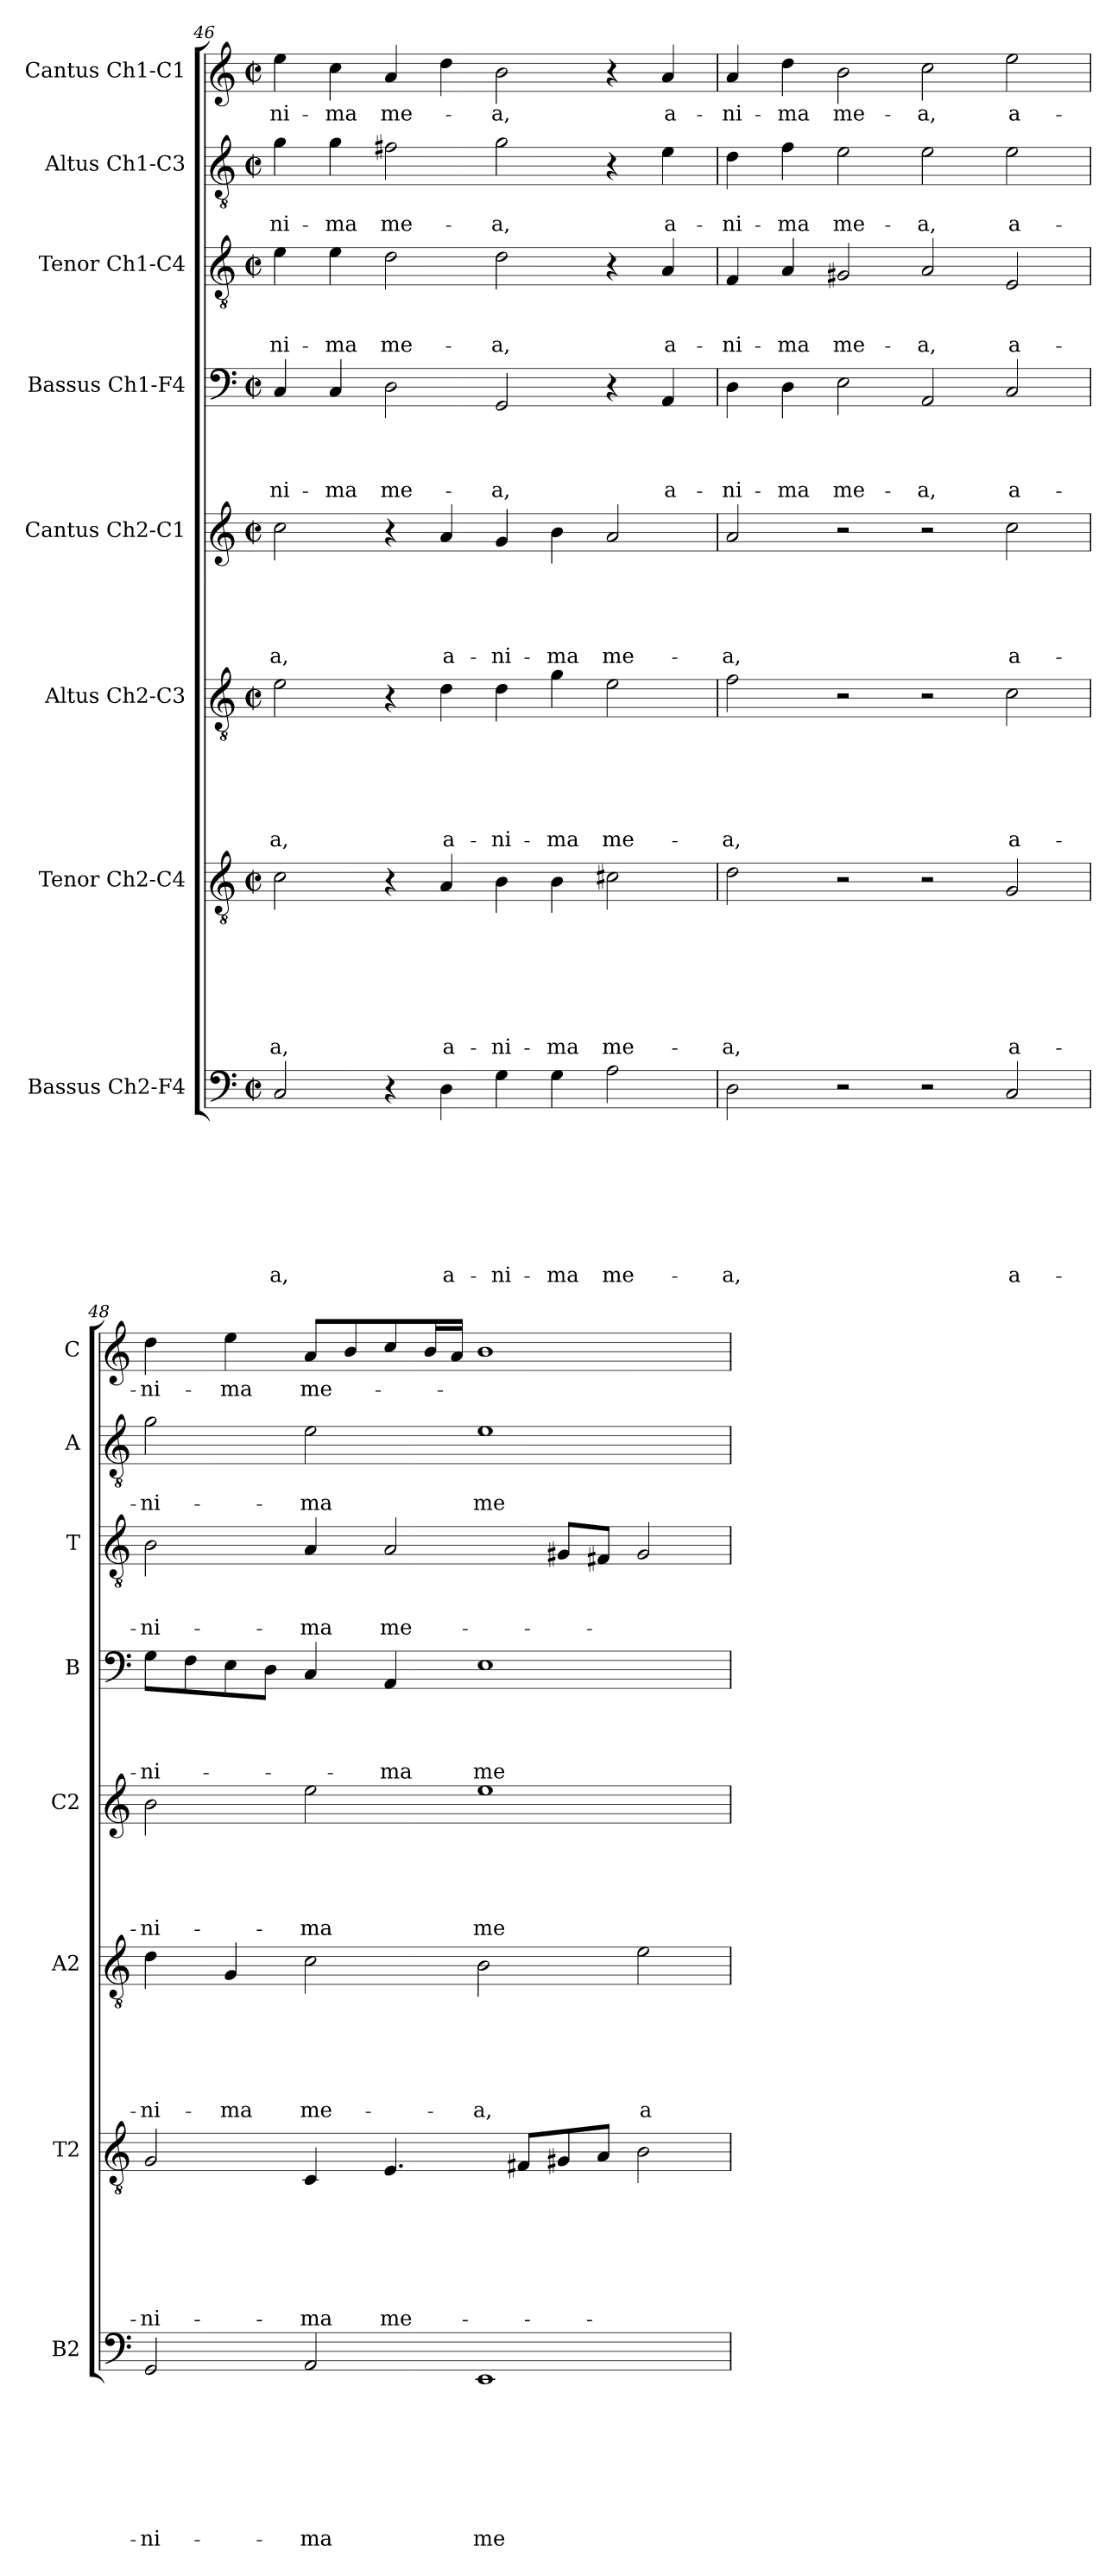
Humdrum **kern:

**kern	**text	**text	**text	**text	**text	**text	**text	**text	**kern	**text	**text	**text	**text	**text	**text	**text	**kern	**text	**text	**text	**text	**text	**text	**kern	**text	**text	**text	**text	**text	**kern	**text	**text	**text	**text	**kern	**text	**text	**text	**kern	**text	**text	**kern	**text
*part8	*part8	*part8	*part8	*part8	*part8	*part8	*part8	*part8	*part7	*part7	*part7	*part7	*part7	*part7	*part7	*part7	*part6	*part6	*part6	*part6	*part6	*part6	*part6	*part5	*part5	*part5	*part5	*part5	*part5	*part4	*part4	*part4	*part4	*part4	*part3	*part3	*part3	*part3	*part2	*part2	*part2	*part1	*part1
*staff8	*staff8	*staff8	*staff8	*staff8	*staff8	*staff8	*staff8	*staff8	*staff7	*staff7	*staff7	*staff7	*staff7	*staff7	*staff7	*staff7	*staff6	*staff6	*staff6	*staff6	*staff6	*staff6	*staff6	*staff5	*staff5	*staff5	*staff5	*staff5	*staff5	*staff4	*staff4	*staff4	*staff4	*staff4	*staff3	*staff3	*staff3	*staff3	*staff2	*staff2	*staff2	*staff1	*staff1
*I"Bassus Ch2-F4	*	*	*	*	*	*	*	*	*I"Tenor Ch2-C4	*	*	*	*	*	*	*	*I"Altus Ch2-C3	*	*	*	*	*	*	*I"Cantus Ch2-C1	*	*	*	*	*	*I"Bassus Ch1-F4	*	*	*	*	*I"Tenor Ch1-C4	*	*	*	*I"Altus Ch1-C3	*	*	*I"Cantus Ch1-C1	*
*I'B2	*	*	*	*	*	*	*	*	*I'T2	*	*	*	*	*	*	*	*I'A2	*	*	*	*	*	*	*I'C2	*	*	*	*	*	*I'B	*	*	*	*	*I'T	*	*	*	*I'A	*	*	*I'C	*
*clefF4	*	*	*	*	*	*	*	*	*clefGv2	*	*	*	*	*	*	*	*clefGv2	*	*	*	*	*	*	*clefG2	*	*	*	*	*	*clefF4	*	*	*	*	*clefGv2	*	*	*	*clefGv2	*	*	*clefG2	*
*k[]	*	*	*	*	*	*	*	*	*k[]	*	*	*	*	*	*	*	*k[]	*	*	*	*	*	*	*k[]	*	*	*	*	*	*k[]	*	*	*	*	*k[]	*	*	*	*k[]	*	*	*k[]	*
*C:	*	*	*	*	*	*	*	*	*C:	*	*	*	*	*	*	*	*C:	*	*	*	*	*	*	*C:	*	*	*	*	*	*C:	*	*	*	*	*C:	*	*	*	*C:	*	*	*C:	*
*M2/2	*	*	*	*	*	*	*	*	*M2/2	*	*	*	*	*	*	*	*M2/2	*	*	*	*	*	*	*M2/2	*	*	*	*	*	*M2/2	*	*	*	*	*M2/2	*	*	*	*M2/2	*	*	*M2/2	*
*met(c|)	*	*	*	*	*	*	*	*	*met(c|)	*	*	*	*	*	*	*	*met(c|)	*	*	*	*	*	*	*met(c|)	*	*	*	*	*	*met(c|)	*	*	*	*	*met(c|)	*	*	*	*met(c|)	*	*	*met(c|)	*
=46	=46	=46	=46	=46	=46	=46	=46	=46	=46	=46	=46	=46	=46	=46	=46	=46	=46	=46	=46	=46	=46	=46	=46	=46	=46	=46	=46	=46	=46	=46	=46	=46	=46	=46	=46	=46	=46	=46	=46	=46	=46	=46	=46
!	!	!	!	!	!	!	!	!LO:LY:b	!	!	!	!	!	!	!	!LO:LY:b	!	!	!	!	!	!	!LO:LY:b	!	!	!	!	!	!LO:LY:b	!	!	!	!	!LO:LY:b	!	!	!	!LO:LY:b	!	!	!LO:LY:b	!	!LO:LY:b
2C/	.	.	.	.	.	.	.	-a,	2c\	.	.	.	.	.	.	-a,	2e\	.	.	.	.	.	-a,	2cc\	.	.	.	.	-a,	4C/	.	.	.	-ni-	4e\	.	.	-ni-	4g\	.	-ni-	4ee\	-ni-
!	!	!	!	!	!	!	!	!	!	!	!	!	!	!	!	!	!	!	!	!	!	!	!	!	!	!	!	!	!	!	!	!	!	!LO:LY:b	!	!	!	!LO:LY:b	!	!	!LO:LY:b	!	!LO:LY:b
.	.	.	.	.	.	.	.	.	.	.	.	.	.	.	.	.	.	.	.	.	.	.	.	.	.	.	.	.	.	4C/	.	.	.	-ma	4e\	.	.	-ma	4g\	.	-ma	4cc\	-ma
!	!	!	!	!	!	!	!	!	!	!	!	!	!	!	!	!	!	!	!	!	!	!	!	!	!	!	!	!	!	!	!	!	!	!LO:LY:b	!	!	!	!LO:LY:b	!	!	!LO:LY:b	!	!LO:LY:b
4r	.	.	.	.	.	.	.	.	4r	.	.	.	.	.	.	.	4r	.	.	.	.	.	.	4r	.	.	.	.	.	2D\	.	.	.	me-	2d\	.	.	me-	2f#X\	.	me-	4a/	me-
!	!	!	!	!	!	!	!	!LO:LY:b	!	!	!	!	!	!	!	!LO:LY:b	!	!	!	!	!	!	!LO:LY:b	!	!	!	!	!	!LO:LY:b	!	!	!	!	!	!	!	!	!	!	!	!	!	!
4D\	.	.	.	.	.	.	.	a-	4A/	.	.	.	.	.	.	a-	4d\	.	.	.	.	.	a-	4a/	.	.	.	.	a-	.	.	.	.	.	.	.	.	.	.	.	.	4dd\	.
!	!	!	!	!	!	!	!	!LO:LY:b	!	!	!	!	!	!	!	!LO:LY:b	!	!	!	!	!	!	!LO:LY:b	!	!	!	!	!	!LO:LY:b	!	!	!	!	!LO:LY:b	!	!	!	!LO:LY:b	!	!	!LO:LY:b	!	!LO:LY:b
4G\	.	.	.	.	.	.	.	-ni-	4B\	.	.	.	.	.	.	-ni-	4d\	.	.	.	.	.	-ni-	4g/	.	.	.	.	-ni-	2GG/	.	.	.	-a,	2d\	.	.	-a,	2g\	.	-a,	2b\	-a,
!	!	!	!	!	!	!	!	!LO:LY:b	!	!	!	!	!	!	!	!LO:LY:b	!	!	!	!	!	!	!LO:LY:b	!	!	!	!	!	!LO:LY:b	!	!	!	!	!	!	!	!	!	!	!	!	!	!
4G\	.	.	.	.	.	.	.	-ma	4B\	.	.	.	.	.	.	-ma	4g\	.	.	.	.	.	-ma	4b\	.	.	.	.	-ma	.	.	.	.	.	.	.	.	.	.	.	.	.	.
!	!	!	!	!	!	!	!	!LO:LY:b	!	!	!	!	!	!	!	!LO:LY:b	!	!	!	!	!	!	!LO:LY:b	!	!	!	!	!	!LO:LY:b	!	!	!	!	!	!	!	!	!	!	!	!	!	!
2A\	.	.	.	.	.	.	.	me-	2c#X\	.	.	.	.	.	.	me-	2e\	.	.	.	.	.	me-	2a/	.	.	.	.	me-	4r	.	.	.	.	4r	.	.	.	4r	.	.	4r	.
!	!	!	!	!	!	!	!	!	!	!	!	!	!	!	!	!	!	!	!	!	!	!	!	!	!	!	!	!	!	!	!	!	!	!LO:LY:b	!	!	!	!LO:LY:b	!	!	!LO:LY:b	!	!LO:LY:b
.	.	.	.	.	.	.	.	.	.	.	.	.	.	.	.	.	.	.	.	.	.	.	.	.	.	.	.	.	.	4AA/	.	.	.	a-	4A/	.	.	a-	4e\	.	a-	4a/	a-
!!LO:PB:g=z
=47	=47	=47	=47	=47	=47	=47	=47	=47	=47	=47	=47	=47	=47	=47	=47	=47	=47	=47	=47	=47	=47	=47	=47	=47	=47	=47	=47	=47	=47	=47	=47	=47	=47	=47	=47	=47	=47	=47	=47	=47	=47	=47	=47
!	!	!	!	!	!	!	!	!LO:LY:b	!	!	!	!	!	!	!	!LO:LY:b	!	!	!	!	!	!	!LO:LY:b	!	!	!	!	!	!LO:LY:b	!	!	!	!	!LO:LY:b	!	!	!	!LO:LY:b	!	!	!LO:LY:b	!	!LO:LY:b
2D\	.	.	.	.	.	.	.	-a,	2d\	.	.	.	.	.	.	-a,	2f\	.	.	.	.	.	-a,	2a/	.	.	.	.	-a,	4D\	.	.	.	-ni-	4F/	.	.	-ni-	4d\	.	-ni-	4a/	-ni-
!	!	!	!	!	!	!	!	!	!	!	!	!	!	!	!	!	!	!	!	!	!	!	!	!	!	!	!	!	!	!	!	!	!	!LO:LY:b	!	!	!	!LO:LY:b	!	!	!LO:LY:b	!	!LO:LY:b
.	.	.	.	.	.	.	.	.	.	.	.	.	.	.	.	.	.	.	.	.	.	.	.	.	.	.	.	.	.	4D\	.	.	.	-ma	4A/	.	.	-ma	4f\	.	-ma	4dd\	-ma
!	!	!	!	!	!	!	!	!	!	!	!	!	!	!	!	!	!	!	!	!	!	!	!	!	!	!	!	!	!	!	!	!	!	!LO:LY:b	!	!	!	!LO:LY:b	!	!	!LO:LY:b	!	!LO:LY:b
2r	.	.	.	.	.	.	.	.	2r	.	.	.	.	.	.	.	2r	.	.	.	.	.	.	2r	.	.	.	.	.	2E\	.	.	.	me-	2G#X/	.	.	me-	2e\	.	me-	2b\	me-
!	!	!	!	!	!	!	!	!	!	!	!	!	!	!	!	!	!	!	!	!	!	!	!	!	!	!	!	!	!	!	!	!	!	!LO:LY:b	!	!	!	!LO:LY:b	!	!	!LO:LY:b	!	!LO:LY:b
2r	.	.	.	.	.	.	.	.	2r	.	.	.	.	.	.	.	2r	.	.	.	.	.	.	2r	.	.	.	.	.	2AA/	.	.	.	-a,	2A/	.	.	-a,	2e\	.	-a,	2cc\	-a,
!	!	!	!	!	!	!	!	!LO:LY:b	!	!	!	!	!	!	!	!LO:LY:b	!	!	!	!	!	!	!LO:LY:b	!	!	!	!	!	!LO:LY:b	!	!	!	!	!LO:LY:b	!	!	!	!LO:LY:b	!	!	!LO:LY:b	!	!LO:LY:b
2C/	.	.	.	.	.	.	.	a-	2G/	.	.	.	.	.	.	a-	2c\	.	.	.	.	.	a-	2cc\	.	.	.	.	a-	2C/	.	.	.	a-	2E/	.	.	a-	2e\	.	a-	2ee\	a-
=48	=48	=48	=48	=48	=48	=48	=48	=48	=48	=48	=48	=48	=48	=48	=48	=48	=48	=48	=48	=48	=48	=48	=48	=48	=48	=48	=48	=48	=48	=48	=48	=48	=48	=48	=48	=48	=48	=48	=48	=48	=48	=48	=48
!	!	!	!	!	!	!	!	!LO:LY:b	!	!	!	!	!	!	!	!LO:LY:b	!	!	!	!	!	!	!LO:LY:b	!	!	!	!	!	!LO:LY:b	!	!	!	!	!LO:LY:b	!	!	!	!LO:LY:b	!	!	!LO:LY:b	!	!LO:LY:b
2GG/	.	.	.	.	.	.	.	-ni-	2G/	.	.	.	.	.	.	-ni-	4d\	.	.	.	.	.	-ni-	2b\	.	.	.	.	-ni-	8G\L	.	.	.	-ni-	2B\	.	.	-ni-	2g\	.	-ni-	4dd\	-ni-
.	.	.	.	.	.	.	.	.	.	.	.	.	.	.	.	.	.	.	.	.	.	.	.	.	.	.	.	.	.	8F\	.	.	.	.	.	.	.	.	.	.	.	.	.
!	!	!	!	!	!	!	!	!	!	!	!	!	!	!	!	!	!	!	!	!	!	!	!LO:LY:b	!	!	!	!	!	!	!	!	!	!	!	!	!	!	!	!	!	!	!	!LO:LY:b
.	.	.	.	.	.	.	.	.	.	.	.	.	.	.	.	.	4G/	.	.	.	.	.	-ma	.	.	.	.	.	.	8E\	.	.	.	.	.	.	.	.	.	.	.	4ee\	-ma
.	.	.	.	.	.	.	.	.	.	.	.	.	.	.	.	.	.	.	.	.	.	.	.	.	.	.	.	.	.	8D\J	.	.	.	.	.	.	.	.	.	.	.	.	.
!	!	!	!	!	!	!	!	!LO:LY:b	!	!	!	!	!	!	!	!LO:LY:b	!	!	!	!	!	!	!LO:LY:b	!	!	!	!	!	!LO:LY:b	!	!	!	!	!	!	!	!	!LO:LY:b	!	!	!LO:LY:b	!	!LO:LY:b
2AA/	.	.	.	.	.	.	.	-ma	4C/	.	.	.	.	.	.	-ma	2c\	.	.	.	.	.	me-	2ee\	.	.	.	.	-ma	4C/	.	.	.	.	4A/	.	.	-ma	2e\	.	-ma	8a/L	me-
.	.	.	.	.	.	.	.	.	.	.	.	.	.	.	.	.	.	.	.	.	.	.	.	.	.	.	.	.	.	.	.	.	.	.	.	.	.	.	.	.	.	8b/	.
!	!	!	!	!	!	!	!	!	!	!	!	!	!	!	!	!LO:LY:b	!	!	!	!	!	!	!	!	!	!	!	!	!	!	!	!	!	!LO:LY:b	!	!	!	!LO:LY:b	!	!	!	!	!
.	.	.	.	.	.	.	.	.	4.E/	.	.	.	.	.	.	me-	.	.	.	.	.	.	.	.	.	.	.	.	.	4AA/	.	.	.	-ma	2A/	.	.	me-	.	.	.	8cc/	.
.	.	.	.	.	.	.	.	.	.	.	.	.	.	.	.	.	.	.	.	.	.	.	.	.	.	.	.	.	.	.	.	.	.	.	.	.	.	.	.	.	.	16b/L	.
.	.	.	.	.	.	.	.	.	.	.	.	.	.	.	.	.	.	.	.	.	.	.	.	.	.	.	.	.	.	.	.	.	.	.	.	.	.	.	.	.	.	16a/JJ	.
!	!	!	!	!	!	!	!	!LO:LY:b	!	!	!	!	!	!	!	!	!	!	!	!	!	!	!LO:LY:b	!	!	!	!	!	!LO:LY:b	!	!	!	!	!LO:LY:b	!	!	!	!	!	!	!LO:LY:b	!	!
1EE	.	.	.	.	.	.	.	me-	.	.	.	.	.	.	.	.	2B\	.	.	.	.	.	-a,	1ee	.	.	.	.	me-	1E	.	.	.	me-	.	.	.	.	1e	.	me-	1b	.
.	.	.	.	.	.	.	.	.	8F#X/L	.	.	.	.	.	.	.	.	.	.	.	.	.	.	.	.	.	.	.	.	.	.	.	.	.	.	.	.	.	.	.	.	.	.
.	.	.	.	.	.	.	.	.	8G#X/	.	.	.	.	.	.	.	.	.	.	.	.	.	.	.	.	.	.	.	.	.	.	.	.	.	8G#X/L	.	.	.	.	.	.	.	.
.	.	.	.	.	.	.	.	.	8A/J	.	.	.	.	.	.	.	.	.	.	.	.	.	.	.	.	.	.	.	.	.	.	.	.	.	8F#X/J	.	.	.	.	.	.	.	.
!	!	!	!	!	!	!	!	!	!	!	!	!	!	!	!	!	!	!	!	!	!	!	!LO:LY:b	!	!	!	!	!	!	!	!	!	!	!	!	!	!	!	!	!	!	!	!
.	.	.	.	.	.	.	.	.	2B\	.	.	.	.	.	.	.	2e\	.	.	.	.	.	a-	.	.	.	.	.	.	.	.	.	.	.	2G#/	.	.	.	.	.	.	.	.
=	=	=	=	=	=	=	=	=	=	=	=	=	=	=	=	=	=	=	=	=	=	=	=	=	=	=	=	=	=	=	=	=	=	=	=	=	=	=	=	=	=	=	=
*-	*-	*-	*-	*-	*-	*-	*-	*-	*-	*-	*-	*-	*-	*-	*-	*-	*-	*-	*-	*-	*-	*-	*-	*-	*-	*-	*-	*-	*-	*-	*-	*-	*-	*-	*-	*-	*-	*-	*-	*-	*-	*-	*-
